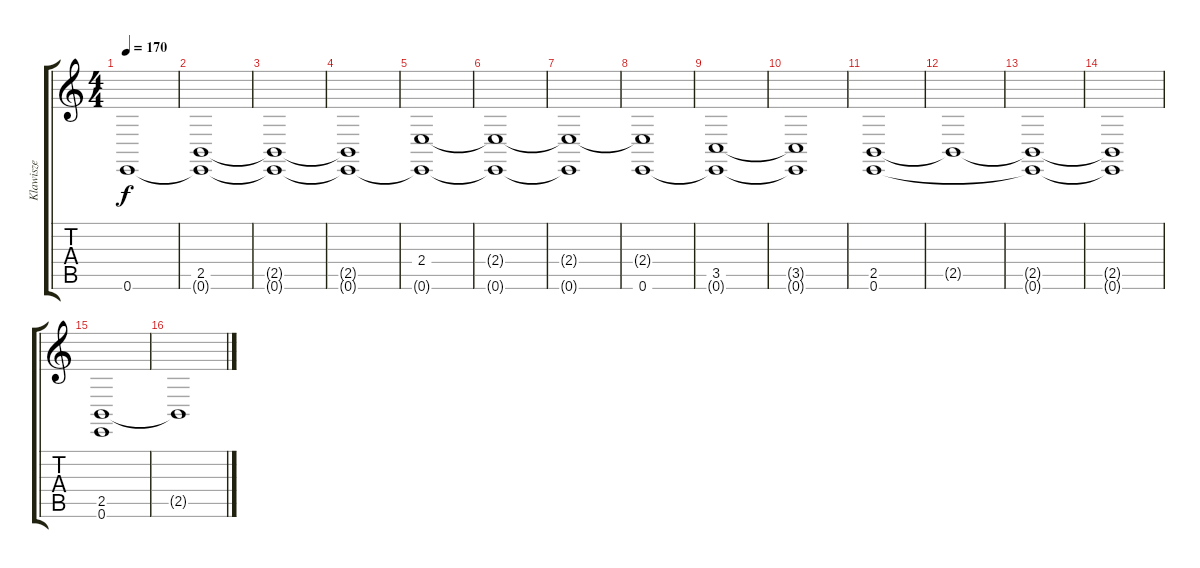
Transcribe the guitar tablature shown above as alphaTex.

\track ("Klawisze" "Klawisze") {instrument seashore}
\staff {score tabs}
\tuning (E4 B3 G3 D3 A2 E2) {hide}
\ts (4 4)
\tempo 170
\clef g2
\ks c
0.6.1{dy f instrument seashore} |
(2.5 0.6{t}).1 |
(2.5{t} 0.6{t}).1 |
(2.5{t} 0.6{t}).1 |
(2.4 0.6{t}).1 |
(2.4{t} 0.6{t}).1 |
(2.4{t} 0.6{t}).1 |
(2.4{t} 0.6).1 |
(3.5 0.6{t}).1 |
(3.5{t} 0.6{t}).1 |
(2.5 0.6).1 |
2.5{t}.1 |
(2.5{t} 0.6{t}).1 |
(2.5{t} 0.6{t}).1 |
(2.5 0.6).1 |
2.5{t}.1
